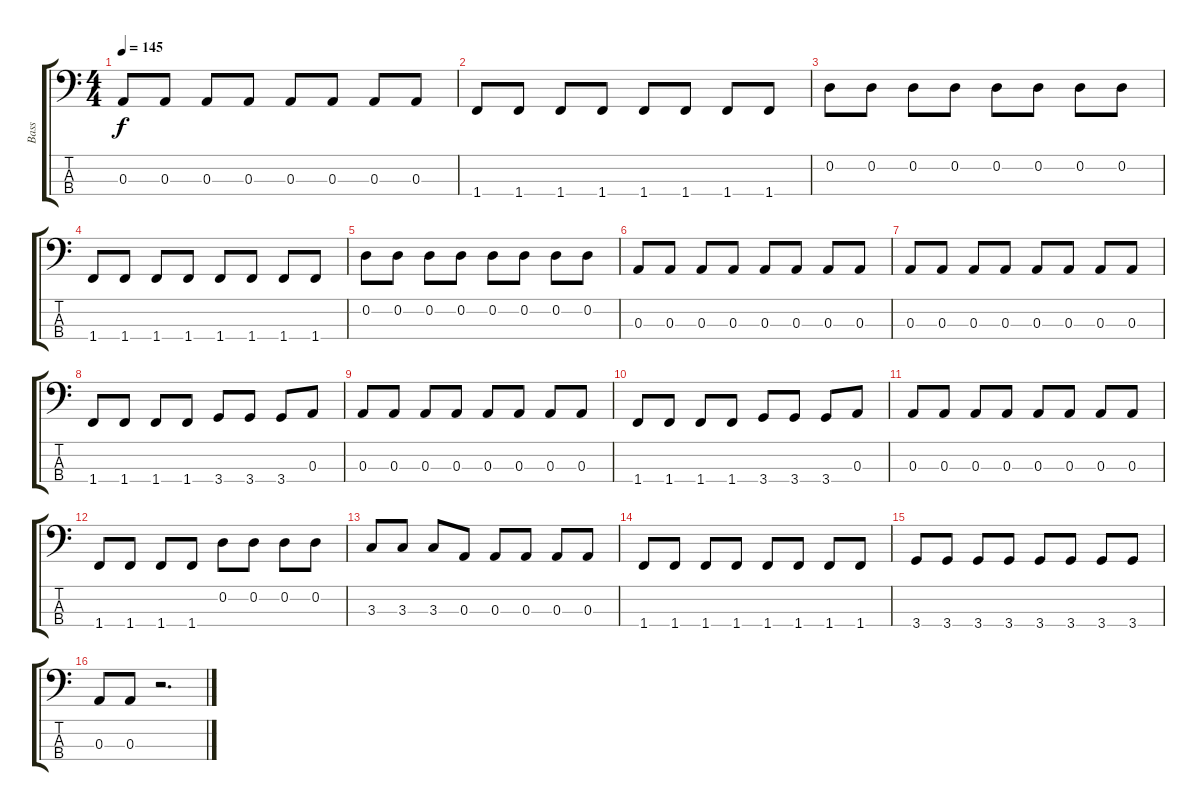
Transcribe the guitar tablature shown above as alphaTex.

\track ("Bass" "Bass") {instrument slapbass2}
\staff {score tabs}
\tuning (G2 D2 A1 E1) {hide}
\ts (4 4)
\tempo 145
\clef f4
\ks c
0.3.8{dy f} 0.3.8 0.3.8 0.3.8 0.3.8 0.3.8 0.3.8 0.3.8 |
1.4.8 1.4.8 1.4.8 1.4.8 1.4.8 1.4.8 1.4.8 1.4.8 |
0.2.8 0.2.8 0.2.8 0.2.8 0.2.8 0.2.8 0.2.8 0.2.8 |
1.4.8 1.4.8 1.4.8 1.4.8 1.4.8 1.4.8 1.4.8 1.4.8 |
0.2.8 0.2.8 0.2.8 0.2.8 0.2.8 0.2.8 0.2.8 0.2.8 |
0.3.8 0.3.8 0.3.8 0.3.8 0.3.8 0.3.8 0.3.8 0.3.8 |
0.3.8 0.3.8 0.3.8 0.3.8 0.3.8 0.3.8 0.3.8 0.3.8 |
1.4.8 1.4.8 1.4.8 1.4.8 3.4.8 3.4.8 3.4.8 0.3.8 |
0.3.8 0.3.8 0.3.8 0.3.8 0.3.8 0.3.8 0.3.8 0.3.8 |
1.4.8 1.4.8 1.4.8 1.4.8 3.4.8 3.4.8 3.4.8 0.3.8 |
0.3.8 0.3.8 0.3.8 0.3.8 0.3.8 0.3.8 0.3.8 0.3.8 |
1.4.8 1.4.8 1.4.8 1.4.8 0.2.8 0.2.8 0.2.8 0.2.8 |
3.3.8 3.3.8 3.3.8 0.3.8 0.3.8 0.3.8 0.3.8 0.3.8 |
1.4.8 1.4.8 1.4.8 1.4.8 1.4.8 1.4.8 1.4.8 1.4.8 |
3.4.8 3.4.8 3.4.8 3.4.8 3.4.8 3.4.8 3.4.8 3.4.8 |
0.3.8 0.3.8 r.2{d}
